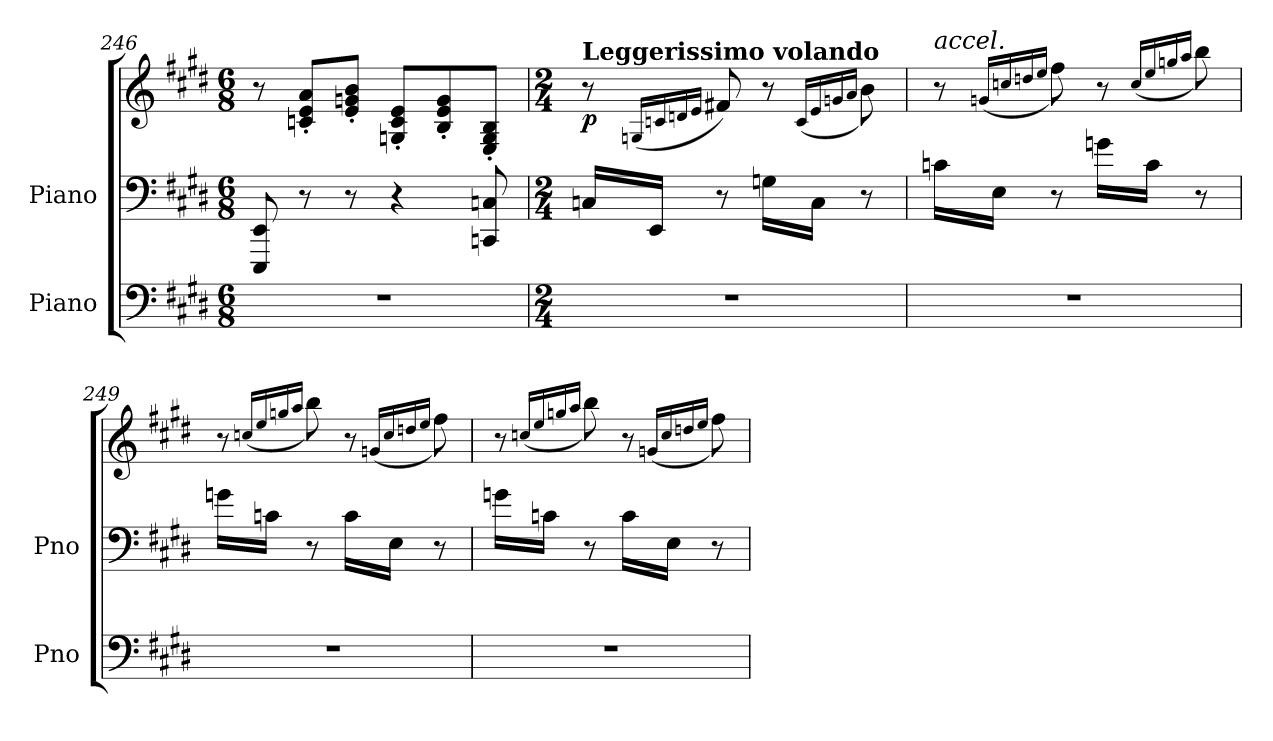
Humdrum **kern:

**kern	**kern	**kern	**dynam
*part2	*part1	*part1	*part1
*staff3	*staff2	*staff1	*staff1/2
*I"Piano	*I"Piano	*	*
*I'Pno	*I'Pno	*	*
*clefF4	*clefF4	*clefG2	*
*k[f#c#g#d#]	*k[f#c#g#d#]	*k[f#c#g#d#]	*
*M6/8	*M6/8	*M6/8	*
=246	=246	=246	=246
2.r	8EEE/ 8EE/	8r	.
.	8r	8cn/' 8e/' 8a/'L	.
.	8r	8e/' 8gn/' 8b/'J	.
.	4r	8Gn/' 8c/' 8e/'L	.
.	.	8B/' 8e/' 8g/'	.
.	8CCn/ 8Cn/	8E/' 8G/' 8B/'J	.
=247	=247	=247	=247
*M2/4	*M2/4	*M2/4	*
!	!	!LO:TX:a:B:t=Leggerissimo volando	!
!	!	!	!LO:DY:b
2r	16Cn/LL	8r	p
.	16EE/JJ	.	.
.	.	(<16qGn/LL	.
.	.	16qcn/	.
.	.	16qdn/	.
.	.	16qe/JJ	.
.	8r	8f#X/)	.
.	16Gn\LL	8r	.
.	16C\JJ	.	.
.	.	(<16qc/LL	.
.	.	16qe/	.
.	.	16qgn/	.
.	.	16qa/JJ	.
.	8r	8b\)	.
!!LO:LB:g=z
=248	=248	=248	=248
!	!	!LO:TX:a:i:t=accel.	!
2r	16cn\LL	8r	.
.	16E\JJ	.	.
.	.	(<16qgn/LL	.
.	.	16qccn/	.
.	.	16qddn/	.
.	.	16qee/JJ	.
.	8r	8ff#\)	.
.	16gn\LL	8r	.
.	16c\JJ	.	.
.	.	(<16qcc/LL	.
.	.	16qee/	.
.	.	16qggn/	.
.	.	16qaa/JJ	.
.	8r	8bb\)	.
=249	=249	=249	=249
2r	16gn\LL	8r	.
.	16cn\JJ	.	.
.	.	(<16qccn/LL	.
.	.	16qee/	.
.	.	16qggn/	.
.	.	16qaa/JJ	.
.	8r	8bb\)	.
.	16c\LL	8r	.
.	16E\JJ	.	.
.	.	(<16qgn/LL	.
.	.	16qcc/	.
.	.	16qddn/	.
.	.	16qee/JJ	.
.	8r	8ff#\)	.
=250	=250	=250	=250
2r	16gn\LL	8r	.
.	16cn\JJ	.	.
.	.	(<16qccn/LL	.
.	.	16qee/	.
.	.	16qggn/	.
.	.	16qaa/JJ	.
.	8r	8bb\)	.
.	16c\LL	8r	.
.	16E\JJ	.	.
.	.	(<16qgn/LL	.
.	.	16qcc/	.
.	.	16qddn/	.
.	.	16qee/JJ	.
.	8r	8ff#\)	.
=	=	=	=
*-	*-	*-	*-
